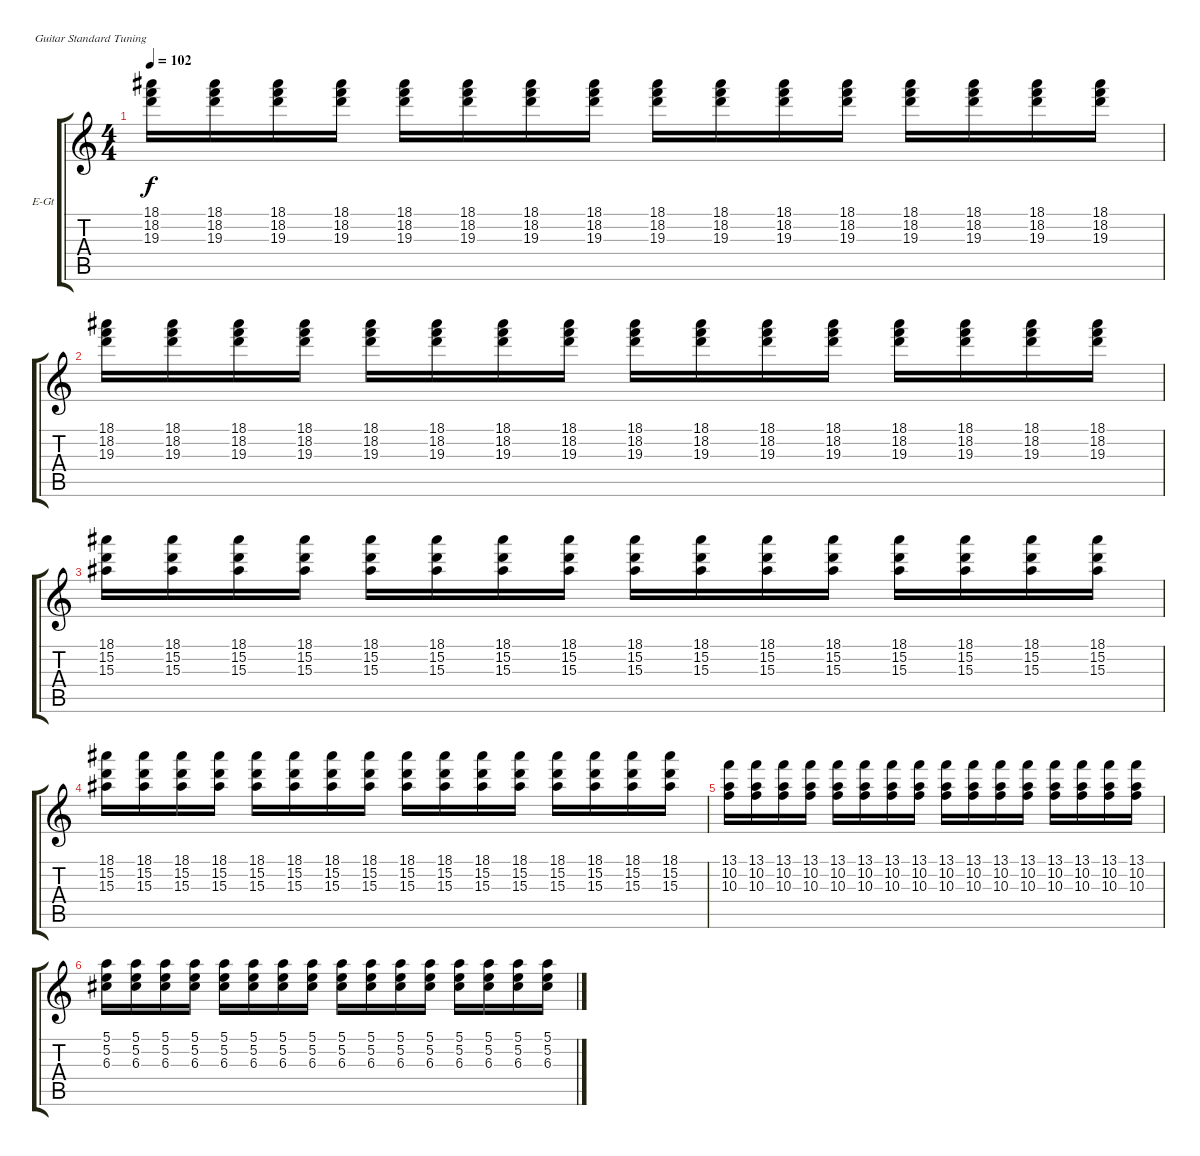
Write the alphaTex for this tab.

\defaultSystemsLayout 4
\bracketExtendMode groupsimilarinstruments
\firstSystemTrackNameOrientation horizontal
\otherSystemsTrackNameOrientation horizontal
\track ("Г. Каспарян" "E-Gt") {instrument electricguitarclean}
\staff {score tabs}
\tuning (E4 B3 G3 D3 A2 E2)
\ts (4 4)
\tempo 102
\clef g2
\scale
0.333333
\ks c
(18.1 18.2 19.3).16{dy f} (18.1 18.2 19.3).16 (18.1 18.2 19.3).16 (18.1 18.2 19.3).16 (18.1 18.2 19.3).16 (18.1 18.2 19.3).16 (18.1 18.2 19.3).16 (18.1 18.2 19.3).16 (18.1 18.2 19.3).16 (18.1 18.2 19.3).16 (18.1 18.2 19.3).16 (18.1 18.2 19.3).16 (18.1 18.2 19.3).16 (18.1 18.2 19.3).16 (18.1 18.2 19.3).16 (18.1 18.2 19.3).16 |
\scale
0.333333 (18.1 18.2 19.3).16 (18.1 18.2 19.3).16 (18.1 18.2 19.3).16 (18.1 18.2 19.3).16 (18.1 18.2 19.3).16 (18.1 18.2 19.3).16 (18.1 18.2 19.3).16 (18.1 18.2 19.3).16 (18.1 18.2 19.3).16 (18.1 18.2 19.3).16 (18.1 18.2 19.3).16 (18.1 18.2 19.3).16 (18.1 18.2 19.3).16 (18.1 18.2 19.3).16 (18.1 18.2 19.3).16 (18.1 18.2 19.3).16 |
\scale
0.333333 (18.1 15.2 15.3).16 (18.1 15.2 15.3).16 (18.1 15.2 15.3).16 (18.1 15.2 15.3).16 (18.1 15.2 15.3).16 (18.1 15.2 15.3).16 (18.1 15.2 15.3).16 (18.1 15.2 15.3).16 (18.1 15.2 15.3).16 (18.1 15.2 15.3).16 (18.1 15.2 15.3).16 (18.1 15.2 15.3).16 (18.1 15.2 15.3).16 (18.1 15.2 15.3).16 (18.1 15.2 15.3).16 (18.1 15.2 15.3).16 |
\scale
0.333333 (18.1 15.2 15.3).16 (18.1 15.2 15.3).16 (18.1 15.2 15.3).16 (18.1 15.2 15.3).16 (18.1 15.2 15.3).16 (18.1 15.2 15.3).16 (18.1 15.2 15.3).16 (18.1 15.2 15.3).16 (18.1 15.2 15.3).16 (18.1 15.2 15.3).16 (18.1 15.2 15.3).16 (18.1 15.2 15.3).16 (18.1 15.2 15.3).16 (18.1 15.2 15.3).16 (18.1 15.2 15.3).16 (18.1 15.2 15.3).16 |
\scale
0.333333 (13.1 10.2 10.3).16 (13.1 10.2 10.3).16 (13.1 10.2 10.3).16 (13.1 10.2 10.3).16 (13.1 10.2 10.3).16 (13.1 10.2 10.3).16 (13.1 10.2 10.3).16 (13.1 10.2 10.3).16 (13.1 10.2 10.3).16 (13.1 10.2 10.3).16 (13.1 10.2 10.3).16 (13.1 10.2 10.3).16 (13.1 10.2 10.3).16 (13.1 10.2 10.3).16 (13.1 10.2 10.3).16 (13.1 10.2 10.3).16 |
\scale
0.333333 (5.1 5.2 6.3).16 (5.1 5.2 6.3).16 (5.1 5.2 6.3).16 (5.1 5.2 6.3).16 (5.1 5.2 6.3).16 (5.1 5.2 6.3).16 (5.1 5.2 6.3).16 (5.1 5.2 6.3).16 (5.1 5.2 6.3).16 (5.1 5.2 6.3).16 (5.1 5.2 6.3).16 (5.1 5.2 6.3).16 (5.1 5.2 6.3).16 (5.1 5.2 6.3).16 (5.1 5.2 6.3).16 (5.1 5.2 6.3).16 |
\scale
0.333333 |
\scale
0.333333
